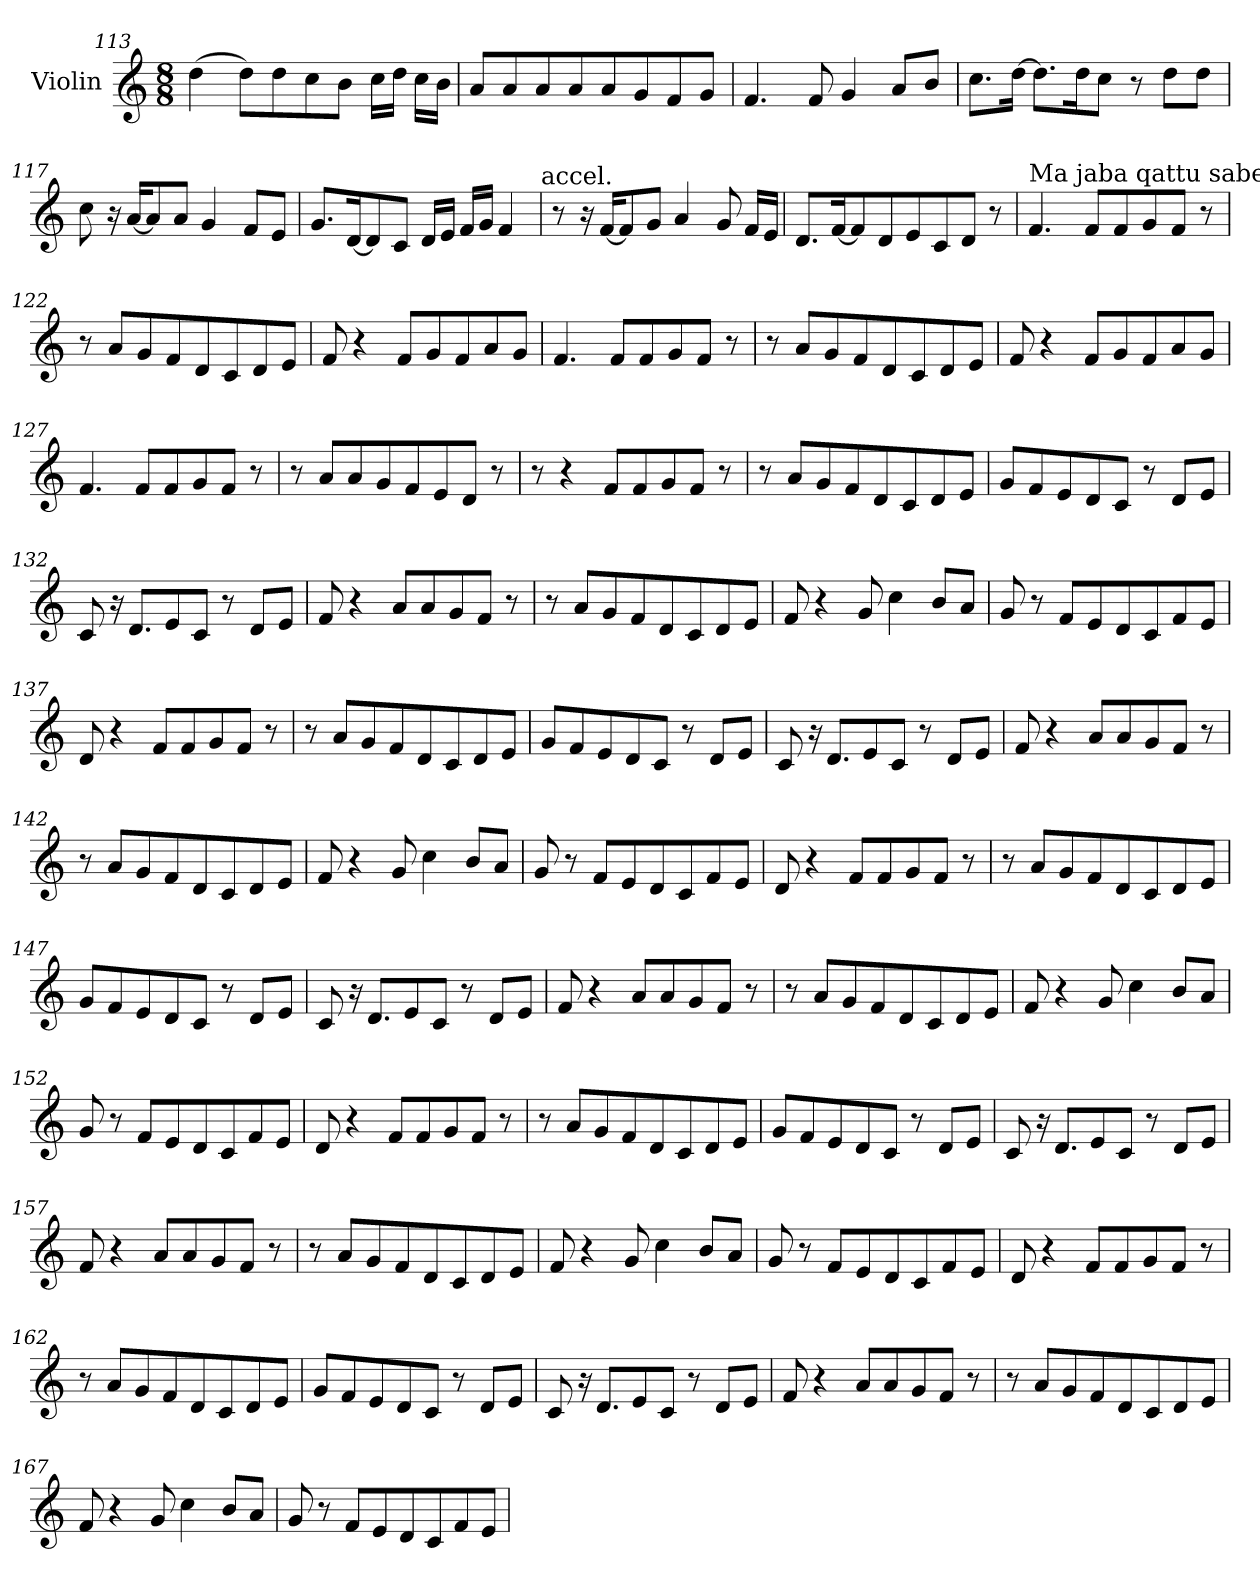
**kern
*part1
*staff1
*I"Violin
*clefG2
*k[]
*C:
*M8/8
=113
(4dd\
8dd\L)
8dd\
8cc\
8b\J
16cc\LL
16dd\JJ
16cc\LL
16b\JJ
=114
8a/L
8a/
8a/
8a/
8a/
8g/
8f/
8g/J
=115
4.f/
8f/
4g/
8a/L
8b/J
!!LO:LB:g=z
=116
8.cc\L
[16dd\Jk
8.dd\L]
16dd\K
8cc\J
8r
8dd\L
8dd\J
=117
8cc\
16r
[16a/KL
8a/]
8a/J
4g/
8f/L
8e/J
=118
8.g/L
[16d/K
8d/]
8c/J
16d/LL
16e/JJ
16f/LL
16g/JJ
4f/
!LO:TX:a:t=accel.
=119
8r
16r
[16f/KL
8f/]
8g/J
4a/
8g/
16f/LL
16e/JJ
!!LO:LB:g=z
=120
8.d/L
[16f/K
8f/]
8d/
8e/
8c/
8d/J
8r
=121
!LO:TX:a:t=Ma jaba qattu saber
4.f/
8f/L
8f/
8g/
8f/J
8r
=122
*MM85
8r
8a/L
8g/
8f/
8d/
8c/
8d/
8e/J
=123
8f/
4r
8f/L
8g/
8f/
8a/
8g/J
!!LO:LB:g=z
=124
4.f/
8f/L
8f/
8g/
8f/J
8r
=125
8r
8a/L
8g/
8f/
8d/
8c/
8d/
8e/J
=126
8f/
4r
8f/L
8g/
8f/
8a/
8g/J
=127
4.f/
8f/L
8f/
8g/
8f/J
8r
!!LO:LB:g=z
=128
8r
8a/L
8a/
8g/
8f/
8e/
8d/J
8r
=129
8r
4r
8f/L
8f/
8g/
8f/J
8r
=130
8r
8a/L
8g/
8f/
8d/
8c/
8d/
8e/J
=131
8g/L
8f/
8e/
8d/
8c/J
8r
8d/L
8e/J
!!LO:PB:g=z
=132
8c/
16r
8.d/L
8e/
8c/J
8r
8d/L
8e/J
=133
8f/
4r
8a/L
8a/
8g/
8f/J
8r
=134
8r
8a/L
8g/
8f/
8d/
8c/
8d/
8e/J
=135
8f/
4r
8g/
4cc\
8b/L
8a/J
!!LO:LB:g=z
=136
8g/
8r
8f/L
8e/
8d/
8c/
8f/
8e/J
=137
8d/
4r
8f/L
8f/
8g/
8f/J
8r
=138
8r
8a/L
8g/
8f/
8d/
8c/
8d/
8e/J
=139
8g/L
8f/
8e/
8d/
8c/J
8r
8d/L
8e/J
!!LO:LB:g=z
=140
8c/
16r
8.d/L
8e/
8c/J
8r
8d/L
8e/J
=141
8f/
4r
8a/L
8a/
8g/
8f/J
8r
=142
8r
8a/L
8g/
8f/
8d/
8c/
8d/
8e/J
=143
8f/
4r
8g/
4cc\
8b/L
8a/J
!!LO:LB:g=z
=144
8g/
8r
8f/L
8e/
8d/
8c/
8f/
8e/J
=145
8d/
4r
8f/L
8f/
8g/
8f/J
8r
=146
8r
8a/L
8g/
8f/
8d/
8c/
8d/
8e/J
=147
8g/L
8f/
8e/
8d/
8c/J
8r
8d/L
8e/J
!!LO:LB:g=z
=148
8c/
16r
8.d/L
8e/
8c/J
8r
8d/L
8e/J
=149
8f/
4r
8a/L
8a/
8g/
8f/J
8r
=150
8r
8a/L
8g/
8f/
8d/
8c/
8d/
8e/J
=151
8f/
4r
8g/
4cc\
8b/L
8a/J
!!LO:LB:g=z
=152
8g/
8r
8f/L
8e/
8d/
8c/
8f/
8e/J
=153
8d/
4r
8f/L
8f/
8g/
8f/J
8r
=154
8r
8a/L
8g/
8f/
8d/
8c/
8d/
8e/J
=155
8g/L
8f/
8e/
8d/
8c/J
8r
8d/L
8e/J
!!LO:LB:g=z
=156
8c/
16r
8.d/L
8e/
8c/J
8r
8d/L
8e/J
=157
8f/
4r
8a/L
8a/
8g/
8f/J
8r
=158
8r
8a/L
8g/
8f/
8d/
8c/
8d/
8e/J
=159
8f/
4r
8g/
4cc\
8b/L
8a/J
!!LO:LB:g=z
=160
8g/
8r
8f/L
8e/
8d/
8c/
8f/
8e/J
=161
8d/
4r
8f/L
8f/
8g/
8f/J
8r
=162
8r
8a/L
8g/
8f/
8d/
8c/
8d/
8e/J
=163
8g/L
8f/
8e/
8d/
8c/J
8r
8d/L
8e/J
!!LO:PB:g=z
=164
8c/
16r
8.d/L
8e/
8c/J
8r
8d/L
8e/J
=165
8f/
4r
8a/L
8a/
8g/
8f/J
8r
=166
8r
8a/L
8g/
8f/
8d/
8c/
8d/
8e/J
=167
8f/
4r
8g/
4cc\
8b/L
8a/J
!!LO:LB:g=z
=168
8g/
8r
8f/L
8e/
8d/
8c/
8f/
8e/J
=
*-
